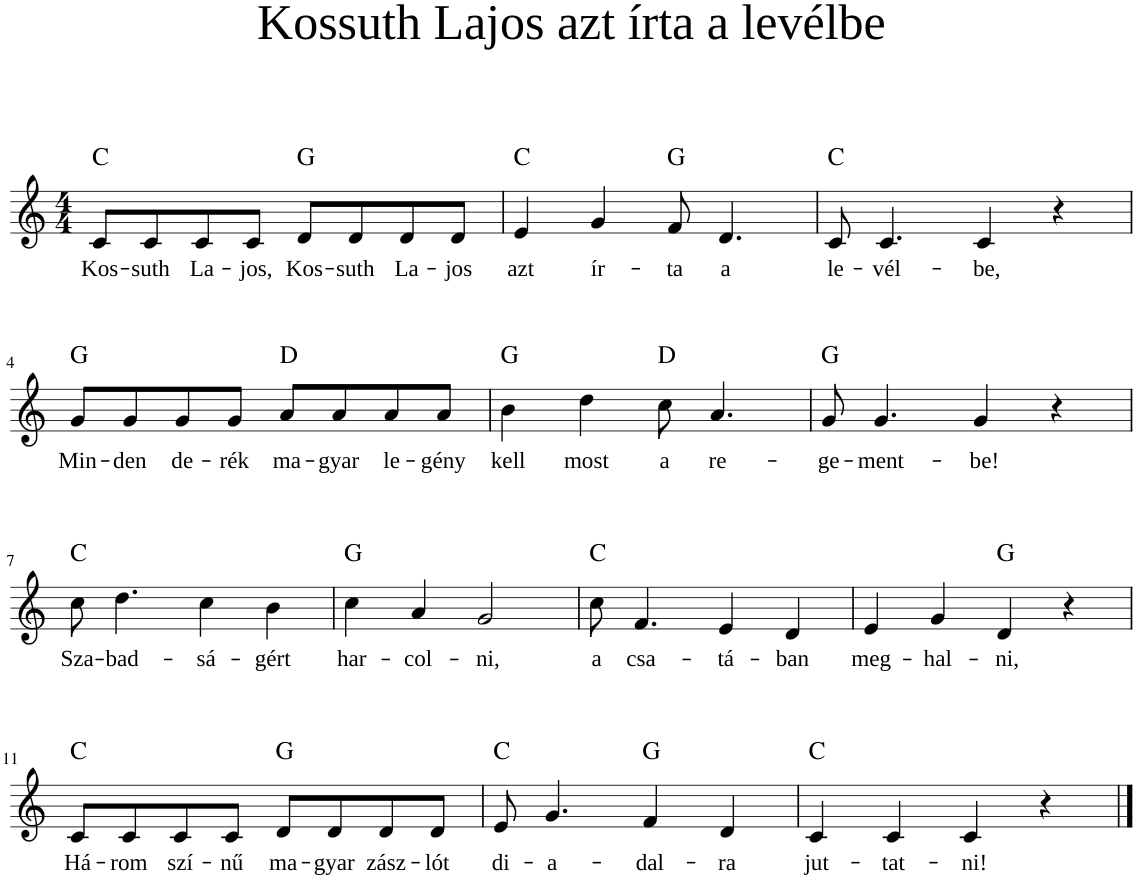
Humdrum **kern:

**kern	**text	**harte
*part1	*part1	*part1
*staff1	*staff1	*
*I"Piano	*	*
*I'Pno	*	*
*clefG2	*	*
*k[]	*	*
*M4/4	*	*
=1	=1	=1
!	!LO:LY:b	!LO:H:kt=N.C.
8c/L	Kos-	N
!	!LO:LY:b	!
8c/	-suth	.
!	!LO:LY:b	!
8c/	La-	.
!	!LO:LY:b	!
8c/J	-jos,	.
!	!LO:LY:b	!LO:H:kt=N.C.
8d/L	Kos-	N
!	!LO:LY:b	!
8d/	-suth	.
!	!LO:LY:b	!
8d/	La-	.
!	!LO:LY:b	!
8d/J	-jos	.
=2	=2	=2
!	!LO:LY:b	!LO:H:kt=N.C.
4e/	azt	N
!	!LO:LY:b	!
4g/	ír-	.
!	!LO:LY:b	!LO:H:kt=N.C.
8f/	-ta	N
!	!LO:LY:b	!
4.d/	a	.
=3	=3	=3
!	!LO:LY:b	!LO:H:kt=N.C.
8c/	le-	N
!	!LO:LY:b	!
4.c/	-vél-	.
!	!LO:LY:b	!
4c/	-be,	.
4r	.	.
!!LO:LB:g=z
=4	=4	=4
!	!LO:LY:b	!LO:H:kt=N.C.
8g/L	Min-	N
!	!LO:LY:b	!
8g/	-den	.
!	!LO:LY:b	!
8g/	de-	.
!	!LO:LY:b	!
8g/J	-rék	.
!	!LO:LY:b	!LO:H:kt=N.C.
8a/L	ma-	N
!	!LO:LY:b	!
8a/	-gyar	.
!	!LO:LY:b	!
8a/	le-	.
!	!LO:LY:b	!
8a/J	-gény	.
=5	=5	=5
!	!LO:LY:b	!LO:H:kt=N.C.
4b\	kell	N
!	!LO:LY:b	!
4dd\	most	.
!	!LO:LY:b	!LO:H:kt=N.C.
8cc\	a	N
!	!LO:LY:b	!
4.a/	re-	.
=6	=6	=6
!	!LO:LY:b	!LO:H:kt=N.C.
8g/	-ge-	N
!	!LO:LY:b	!
4.g/	-ment-	.
!	!LO:LY:b	!
4g/	-be!	.
4r	.	.
!!LO:LB:g=z
=7	=7	=7
!	!LO:LY:b	!LO:H:kt=N.C.
8cc\	Sza-	N
!	!LO:LY:b	!
4.dd\	-bad-	.
!	!LO:LY:b	!
4cc\	-sá-	.
!	!LO:LY:b	!
4b\	-gért	.
=8	=8	=8
!	!LO:LY:b	!LO:H:kt=N.C.
4cc\	har-	N
!	!LO:LY:b	!
4a/	-col-	.
!	!LO:LY:b	!
2g/	-ni,	.
=9	=9	=9
!	!LO:LY:b	!LO:H:kt=N.C.
8cc\	a	N
!	!LO:LY:b	!
4.f/	csa-	.
!	!LO:LY:b	!
4e/	-tá-	.
!	!LO:LY:b	!
4d/	-ban	.
=10	=10	=10
!	!LO:LY:b	!
4e/	meg-	.
!	!LO:LY:b	!
4g/	-hal-	.
!	!LO:LY:b	!LO:H:kt=N.C.
4d/	-ni,	N
4r	.	.
!!LO:LB:g=z
=11	=11	=11
!	!LO:LY:b	!LO:H:kt=N.C.
8c/L	Há-	N
!	!LO:LY:b	!
8c/	-rom	.
!	!LO:LY:b	!
8c/	szí-	.
!	!LO:LY:b	!
8c/J	-nű	.
!	!LO:LY:b	!LO:H:kt=N.C.
8d/L	ma-	N
!	!LO:LY:b	!
8d/	-gyar	.
!	!LO:LY:b	!
8d/	zász-	.
!	!LO:LY:b	!
8d/J	-lót	.
=12	=12	=12
!	!LO:LY:b	!LO:H:kt=N.C.
8e/	di-	N
!	!LO:LY:b	!
4.g/	-a-	.
!	!LO:LY:b	!LO:H:kt=N.C.
4f/	-dal-	N
!	!LO:LY:b	!
4d/	-ra	.
=13	=13	=13
!	!LO:LY:b	!LO:H:kt=N.C.
4c/	jut-	N
!	!LO:LY:b	!
4c/	-tat-	.
!	!LO:LY:b	!
4c/	-ni!	.
4r	.	.
==	==	==
*-	*-	*-
